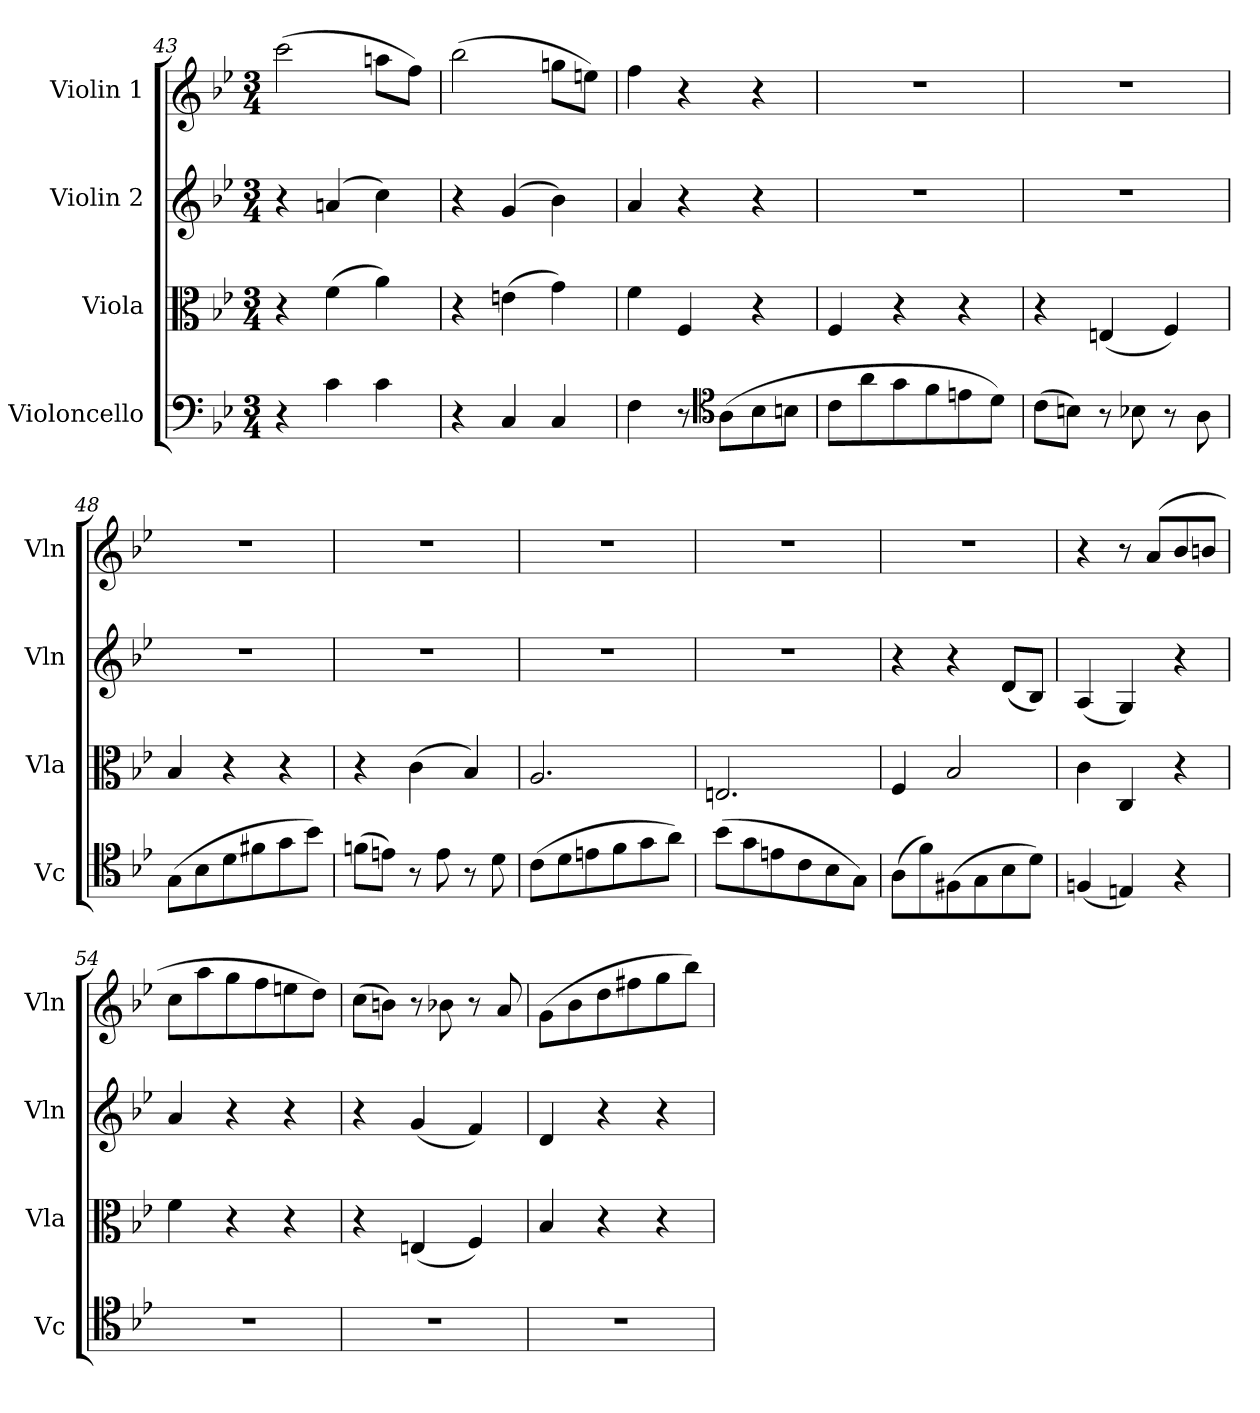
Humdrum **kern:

**kern	**kern	**kern	**dynam	**kern
*part4	*part3	*part2	*part2	*part1
*staff4	*staff3	*staff2	*staff2	*staff1
*I"Violoncello	*I"Viola	*I"Violin 2	*	*I"Violin 1
*I'Vc	*I'Vla	*I'Vln	*	*I'Vln
*clefF4	*clefC3	*clefG2	*	*clefG2
*k[b-e-]	*k[b-e-]	*k[b-e-]	*	*k[b-e-]
*M3/4	*M3/4	*M3/4	*	*M3/4
=43	=43	=43	=43	=43
4r	4r	4r	.	(>2ccc\
4c\	(>4f\	(>4an/	.	.
4c\	4a\)	4cc\)	.	8aan\L
.	.	.	.	8ff\J)
=44	=44	=44	=44	=44
4r	4r	4r	.	(>2bb-\
4C/	(>4en\	(>4g/	.	.
4C/	4g\)	4b-\)	.	8ggn\L
.	.	.	.	8een\J)
=45	=45	=45	=45	=45
4F\	4f\	4a/	.	4ff\
8r	4F/	4r	.	4r
*clefC4	*	*	*	*
(>8A\L	.	.	.	.
8B-\	4r	4r	.	4r
8Bn\J	.	.	.	.
=46	=46	=46	=46	=46
8c\L	4F/	2.r	.	2.r
8a\	.	.	.	.
8g\	4r	.	.	.
8f\	.	.	.	.
8en\	4r	.	.	.
8d\J)	.	.	.	.
!!LO:LB:g=z
=47	=47	=47	=47	=47
(>8c\L	4r	2.r	.	2.r
8Bn\J)	.	.	.	.
8r	(<4En/	.	.	.
8B-X\	.	.	.	.
8r	4F/)	.	.	.
8A\	.	.	.	.
=48	=48	=48	=48	=48
(>8G\L	4B-/	2.r	.	2.r
8B-\	.	.	.	.
8d\	4r	.	.	.
8f#X\	.	.	.	.
8g\	4r	.	.	.
8b-\J)	.	.	.	.
=49	=49	=49	=49	=49
(>8fn\L	4r	2.r	.	2.r
8en\J)	.	.	.	.
8r	(>4c\	.	.	.
8e\	.	.	.	.
8r	4B-/)	.	.	.
8d\	.	.	.	.
=50	=50	=50	=50	=50
(>8c\L	2.A/	2.r	.	2.r
8d\	.	.	.	.
8en\	.	.	.	.
8f\	.	.	.	.
8g\	.	.	.	.
8a\J)	.	.	.	.
=51	=51	=51	=51	=51
(>8b-\L	2.En/	2.r	.	2.r
8g\	.	.	.	.
8en\	.	.	.	.
8c\	.	.	.	.
8B-\	.	.	.	.
8G\J)	.	.	.	.
=52	=52	=52	=52	=52
(>8A\L	4F/	4r	.	2.r
8f\)	.	.	.	.
(>8F#X\	2B-/	4r	.	.
8G\	.	.	.	.
!	!	!	!LO:DY:b	!
8B-\	.	(<8d/L	other-dynamics	.
8d\J)	.	8B-/J)	.	.
=53	=53	=53	=53	=53
(<4Fn/	4c\	(<4A/	.	4r
4En/)	4C/	4G/)	.	8r
.	.	.	.	(>8a/L
4r	4r	4r	.	8b-/
.	.	.	.	8bn/J
=54	=54	=54	=54	=54
2.r	4f\	4a/	.	8cc\L
.	.	.	.	8aa\
.	4r	4r	.	8gg\
.	.	.	.	8ff\
.	4r	4r	.	8een\
.	.	.	.	8dd\J)
=55	=55	=55	=55	=55
2.r	4r	4r	.	(>8cc\L
.	.	.	.	8bn\J)
.	(<4En/	(<4g/	.	8r
.	.	.	.	8b-X\
.	4F/)	4f/)	.	8r
.	.	.	.	8a/
!!LO:LB:g=z
=56	=56	=56	=56	=56
2.r	4B-/	4d/	.	(>8g\L
.	.	.	.	8b-\
.	4r	4r	.	8dd\
.	.	.	.	8ff#X\
.	4r	4r	.	8gg\
.	.	.	.	8bb-\J)
=	=	=	=	=
*-	*-	*-	*-	*-
